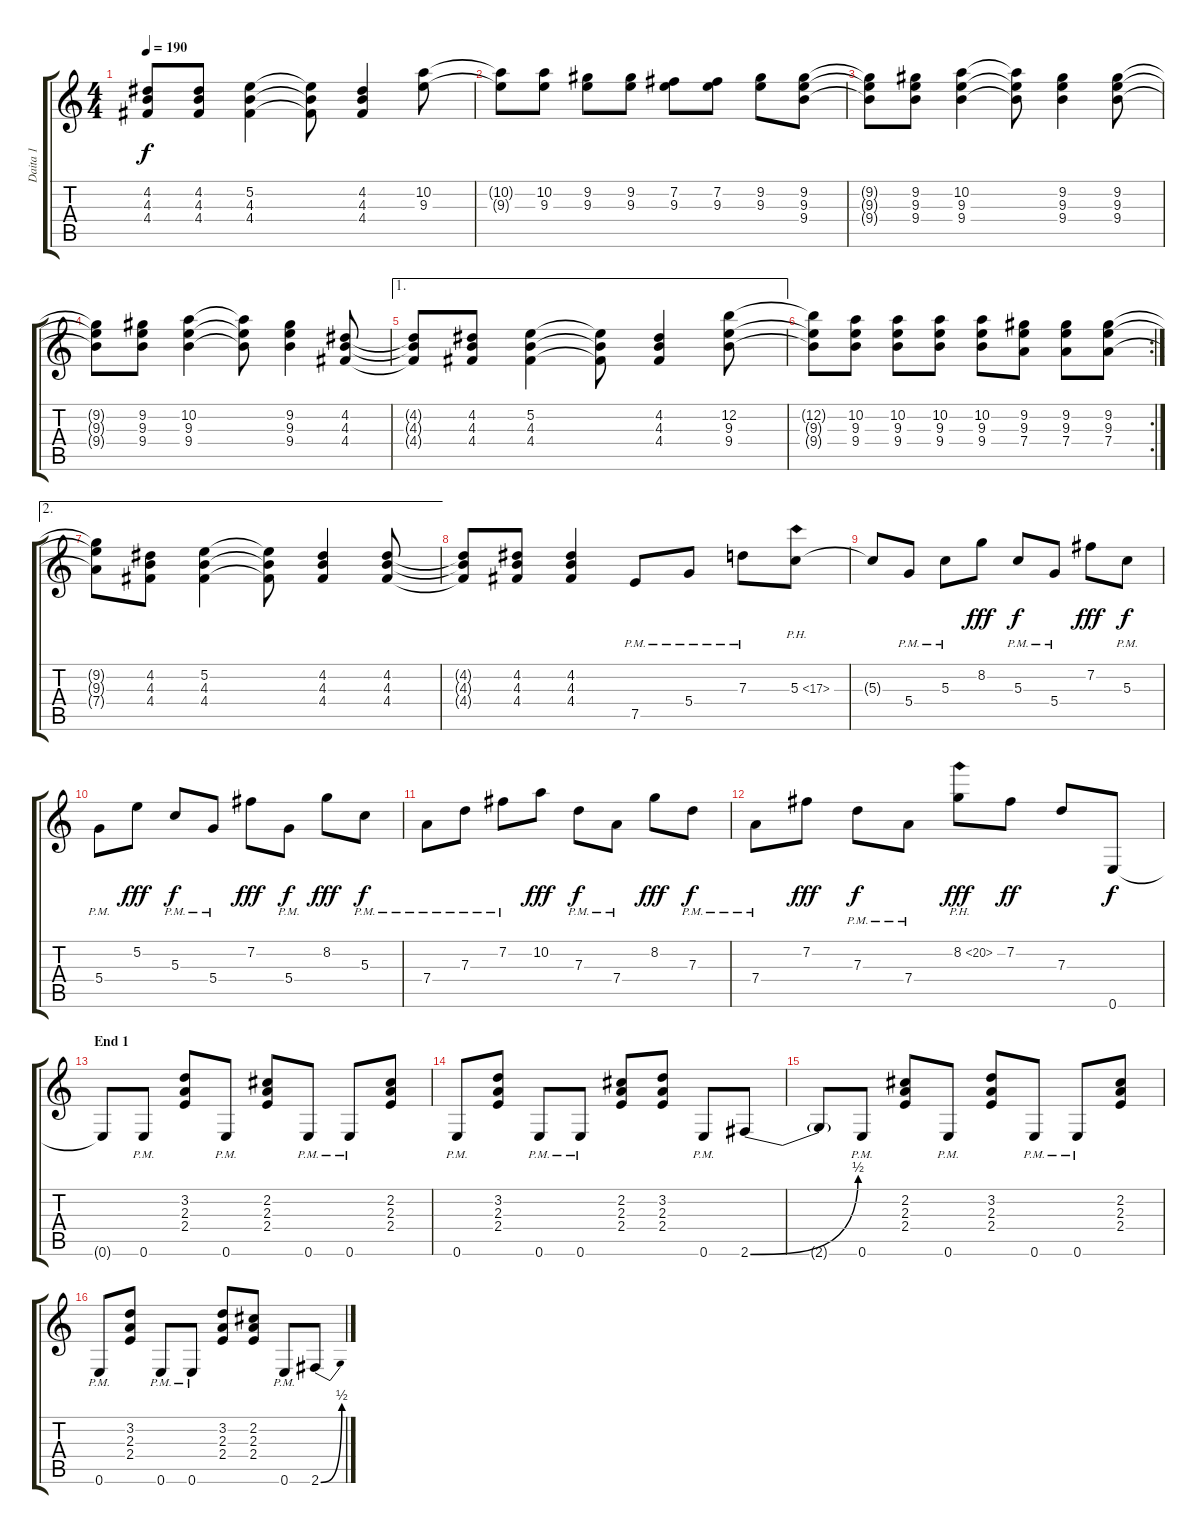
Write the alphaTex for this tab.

\track ("Daita 1" "Daita 1") {instrument distortionguitar}
\staff {score tabs}
\tuning (E4 B3 G3 D3 A2 E2) {hide}
\ts (4 4)
\tempo 190
\clef g2
\ks c
(4.2{t} 4.3{t} 4.4{t}).8{dy f} (4.2 4.3 4.4).8 (5.2 4.3 4.4).4 (5.2{t} 4.3{t} 4.4{t}).8 (4.2 4.3 4.4).4 (10.2 9.3).8 |
(10.2{t} 9.3{t}).8 (10.2 9.3).8 (9.2 9.3).8 (9.2 9.3).8 (7.2 9.3).8 (7.2 9.3).8 (9.2 9.3).8 (9.2 9.3 9.4).8 |
(9.2{t} 9.3{t} 9.4{t}).8 (9.2 9.3 9.4).8 (10.2 9.3 9.4).4 (10.2{t} 9.3{t} 9.4{t}).8 (9.2 9.3 9.4).4 (9.2 9.3 9.4).8 |
(9.2{t} 9.3{t} 9.4{t}).8 (9.2 9.3 9.4).8 (10.2 9.3 9.4).4 (10.2{t} 9.3{t} 9.4{t}).8 (9.2 9.3 9.4).4 (4.2 4.3 4.4).8 |
\ae 1
(4.2{t} 4.3{t} 4.4{t}).8 (4.2 4.3 4.4).8 (5.2 4.3 4.4).4 (5.2{t} 4.3{t} 4.4{t}).8 (4.2 4.3 4.4).4 (12.2 9.3 9.4).8 |
\rc 2
(12.2{t} 9.3{t} 9.4{t}).8 (10.2 9.3 9.4).8 (10.2 9.3 9.4).8 (10.2 9.3 9.4).8 (10.2 9.3 9.4).8 (9.2 9.3 7.4).8 (9.2 9.3 7.4).8 (9.2 9.3 7.4).8 |
\ae 2
(9.2{t} 9.3{t} 7.4{t}).8 (4.2 4.3 4.4).8 (5.2 4.3 4.4).4 (5.2{t} 4.3{t} 4.4{t}).8 (4.2 4.3 4.4).4 (4.2 4.3 4.4).8 |
(4.2{t} 4.3{t} 4.4{t}).8 (4.2 4.3 4.4).8 (4.2 4.3 4.4).4 7.5{pm}.8 5.4{pm}.8 7.3{pm}.8 5.3{ph 12}.8 |
5.3{t}.8 5.4{pm}.8 5.3{pm}.8 8.2.8{dy fff} 5.3{pm}.8{dy f} 5.4{pm}.8 7.2.8{dy fff} 5.3{pm}.8{dy f} |
5.4{pm}.8 5.2.8{dy fff} 5.3{pm}.8{dy f} 5.4{pm}.8 7.2.8{dy fff} 5.4{pm}.8{dy f} 8.2.8{dy fff} 5.3{pm}.8{dy f} |
7.4{pm}.8 7.3{pm}.8 7.2{pm}.8 10.2.8{dy fff} 7.3{pm}.8{dy f} 7.4{pm}.8 8.2.8{dy fff} 7.3{pm}.8{dy f} |
7.4{pm}.8 7.2.8{dy fff} 7.3{pm}.8{dy f} 7.4{pm}.8 8.2{ph 12}.8{dy fff} 7.2.8{dy ff} 7.3.8 0.6.8{dy f} |
\section ("" "End 1")
0.6{t}.8 0.6{pm}.8 (3.2 2.3 2.4).8 0.6{pm}.8 (2.2 2.3 2.4).8 0.6{pm}.8 0.6{pm}.8 (2.2 2.3 2.4).8 |
0.6{pm}.8 (3.2 2.3 2.4).8 0.6{pm}.8 0.6{pm}.8 (2.2 2.3 2.4).8 (3.2 2.3 2.4).8 0.6{pm}.8 2.6{be (bend 0 0 60 2)}.8 |
2.6{t}.8 0.6{pm}.8 (2.2 2.3 2.4).8 0.6{pm}.8 (3.2 2.3 2.4).8 0.6{pm}.8 0.6{pm}.8 (2.2 2.3 2.4).8 |
0.6{pm}.8 (3.2 2.3 2.4).8 0.6{pm}.8 0.6{pm}.8 (3.2 2.3 2.4).8 (2.2 2.3 2.4).8 0.6{pm}.8 2.6{be (bend 0 0 60 2)}.8
